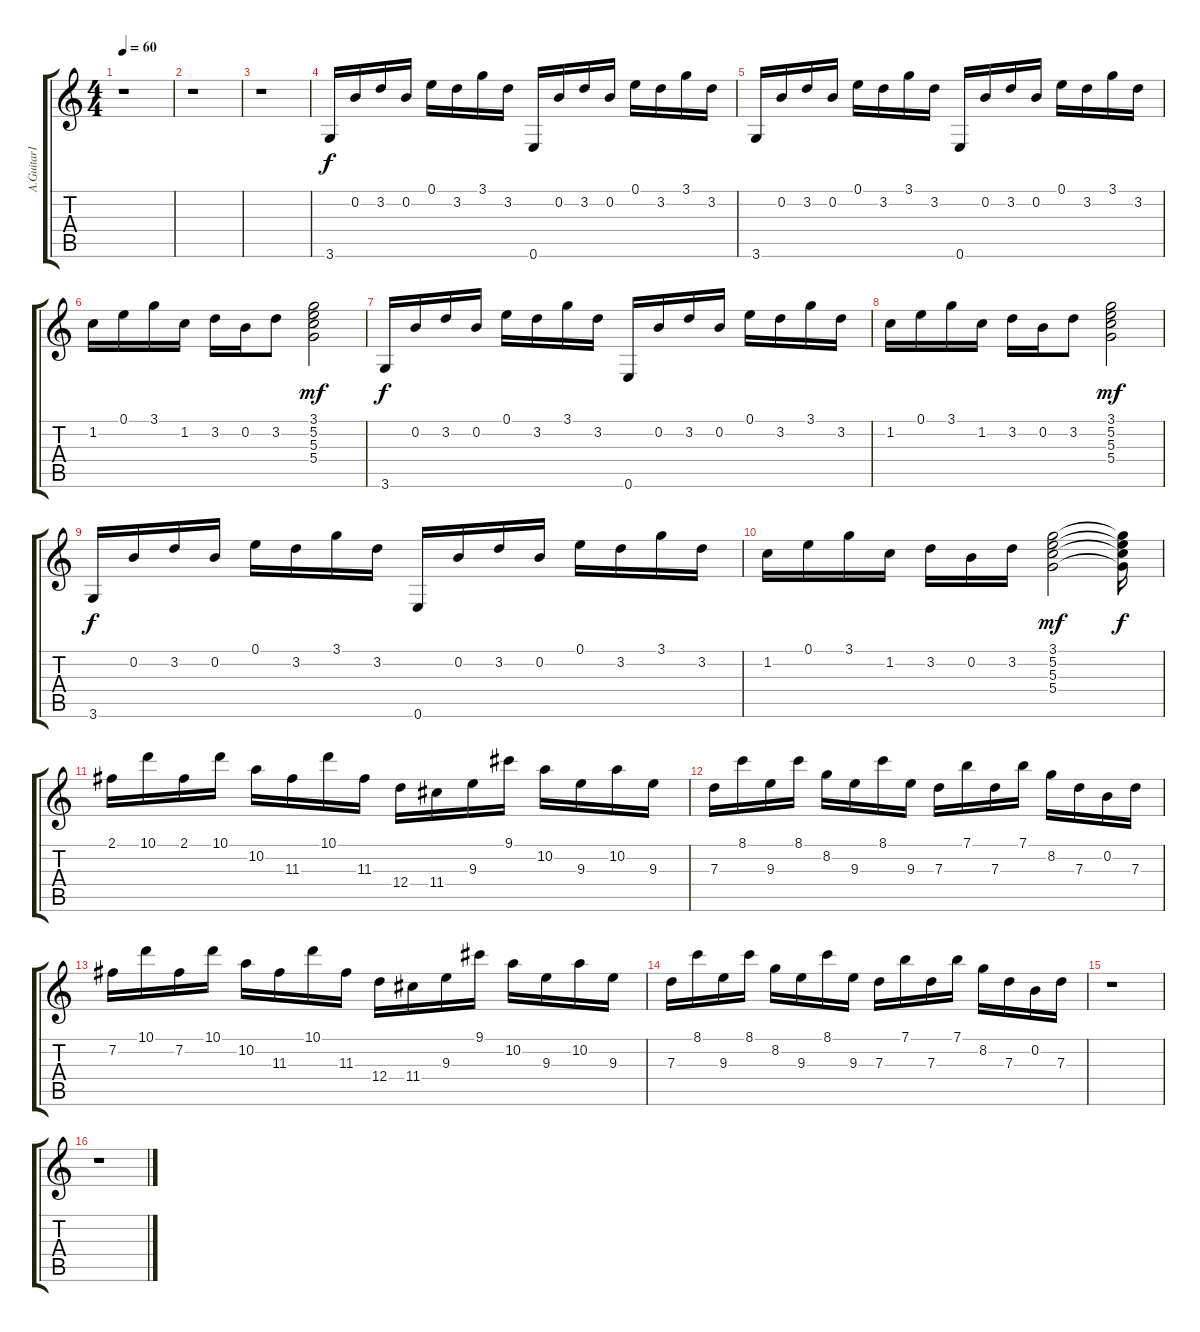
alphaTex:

\track ("A.Guitar1" "A.Guitar1") {instrument acousticguitarsteel}
\staff {score tabs}
\tuning (E4 B3 G3 D3 A2 E2) {hide}
\ts (4 4)
\tempo 60
\clef g2
\ks c
r.1{dy f} |
r.1 |
r.1 |
3.6.16 0.2.16 3.2.16 0.2.16 0.1.16 3.2.16 3.1.16 3.2.16 0.6.16 0.2.16 3.2.16 0.2.16 0.1.16 3.2.16 3.1.16 3.2.16 |
3.6.16 0.2.16 3.2.16 0.2.16 0.1.16 3.2.16 3.1.16 3.2.16 0.6.16 0.2.16 3.2.16 0.2.16 0.1.16 3.2.16 3.1.16 3.2.16 |
1.2.16 0.1.16 3.1.16 1.2.16 3.2.16 0.2.16 3.2.8 (3.1 5.2 5.3 5.4).2{dy mf} |
3.6.16{dy f} 0.2.16 3.2.16 0.2.16 0.1.16 3.2.16 3.1.16 3.2.16 0.6.16 0.2.16 3.2.16 0.2.16 0.1.16 3.2.16 3.1.16 3.2.16 |
1.2.16 0.1.16 3.1.16 1.2.16 3.2.16 0.2.16 3.2.8 (3.1 5.2 5.3 5.4).2{dy mf} |
3.6.16{dy f} 0.2.16 3.2.16 0.2.16 0.1.16 3.2.16 3.1.16 3.2.16 0.6.16 0.2.16 3.2.16 0.2.16 0.1.16 3.2.16 3.1.16 3.2.16 |
1.2.16 0.1.16 3.1.16 1.2.16 3.2.16 0.2.16 3.2.16 (3.1 5.2 5.3 5.4).2{dy mf} (3.1{t} 5.2{t} 5.3{t} 5.4{t}).16{dy f} |
2.1.16 10.1.16 2.1.16 10.1.16 10.2.16 11.3.16 10.1.16 11.3.16 12.4.16 11.4.16 9.3.16 9.1.16 10.2.16 9.3.16 10.2.16 9.3.16 |
7.3.16 8.1.16 9.3.16 8.1.16 8.2.16 9.3.16 8.1.16 9.3.16 7.3.16 7.1.16 7.3.16 7.1.16 8.2.16 7.3.16 0.2.16 7.3.16 |
7.2.16 10.1.16 7.2.16 10.1.16 10.2.16 11.3.16 10.1.16 11.3.16 12.4.16 11.4.16 9.3.16 9.1.16 10.2.16 9.3.16 10.2.16 9.3.16 |
7.3.16 8.1.16 9.3.16 8.1.16 8.2.16 9.3.16 8.1.16 9.3.16 7.3.16 7.1.16 7.3.16 7.1.16 8.2.16 7.3.16 0.2.16 7.3.16 |
r.1 |
r.1
